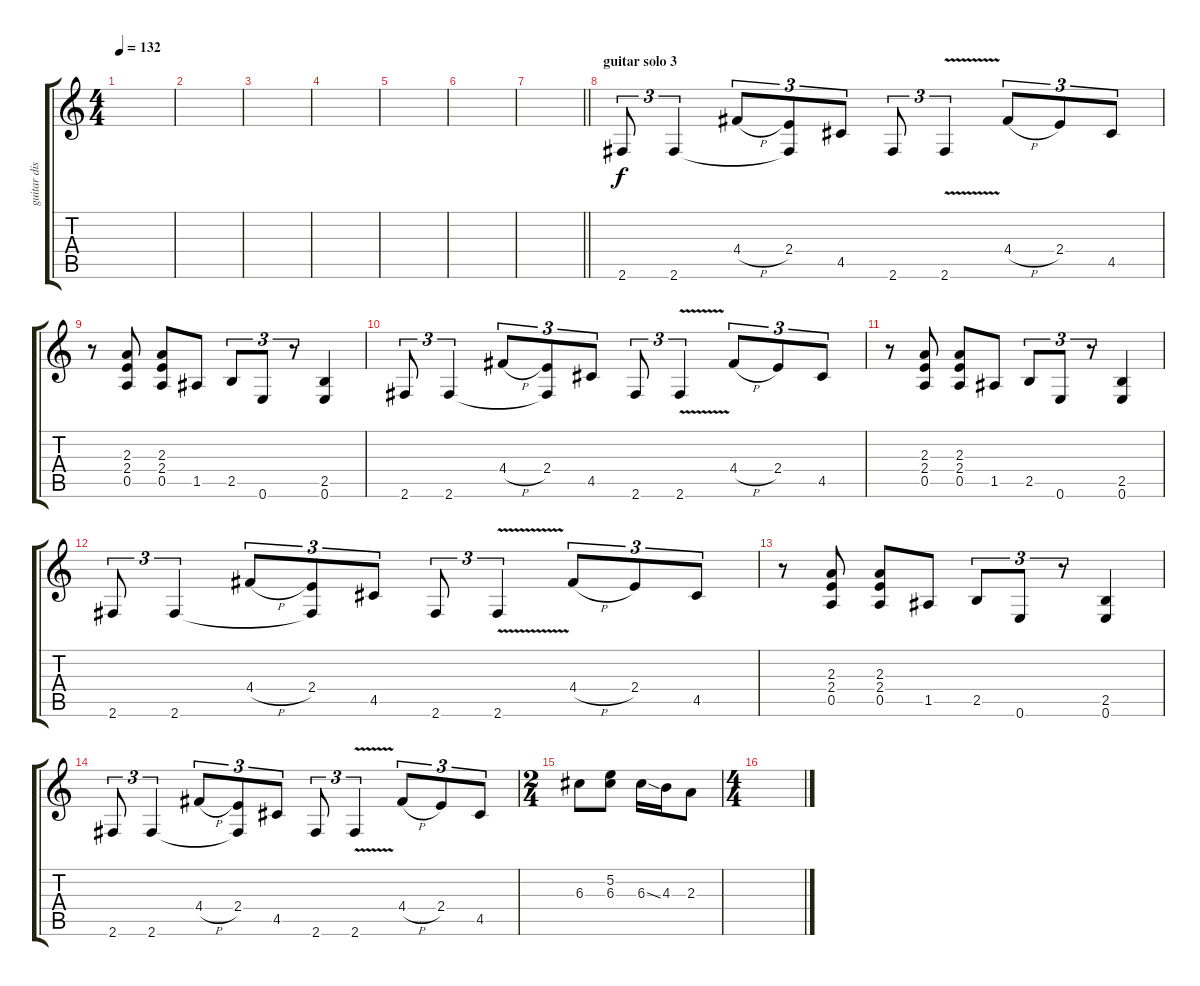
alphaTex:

\track ("guitar dist" "guitar dis") {instrument distortionguitar}
\staff {score tabs}
\tuning (E4 B3 G3 D3 A2 E2) {hide}
\ts (4 4)
\tempo 132
\clef g2
\ks c
|
|
|
|
|
|
\barLineRight lightlight
|
\section ("" "guitar solo 3")
2.6.8{tu (3 2)} 2.6.4{tu (3 2)} 4.4{h}.8{tu (3 2)} (2.4 2.6{t}).8{tu (3 2)} 4.5.8{tu (3 2)} 2.6.8{tu (3 2)} 2.6{v}.4{tu (3 2)} 4.4{h}.8{tu (3 2)} 2.4.8{tu (3 2)} 4.5.8{tu (3 2)} |
r.8 (2.3 2.4 0.5).8 (2.3 2.4 0.5).8 1.5.8 2.5.8{tu (3 2)} 0.6.8{tu (3 2)} r.8{tu (3 2)} (2.5 0.6).4 |
2.6.8{tu (3 2)} 2.6.4{tu (3 2)} 4.4{h}.8{tu (3 2)} (2.4 2.6{t}).8{tu (3 2)} 4.5.8{tu (3 2)} 2.6.8{tu (3 2)} 2.6{v}.4{tu (3 2)} 4.4{h}.8{tu (3 2)} 2.4.8{tu (3 2)} 4.5.8{tu (3 2)} |
r.8 (2.3 2.4 0.5).8 (2.3 2.4 0.5).8 1.5.8 2.5.8{tu (3 2)} 0.6.8{tu (3 2)} r.8{tu (3 2)} (2.5 0.6).4 |
2.6.8{tu (3 2)} 2.6.4{tu (3 2)} 4.4{h}.8{tu (3 2)} (2.4 2.6{t}).8{tu (3 2)} 4.5.8{tu (3 2)} 2.6.8{tu (3 2)} 2.6{v}.4{tu (3 2)} 4.4{h}.8{tu (3 2)} 2.4.8{tu (3 2)} 4.5.8{tu (3 2)} |
r.8 (2.3 2.4 0.5).8 (2.3 2.4 0.5).8 1.5.8 2.5.8{tu (3 2)} 0.6.8{tu (3 2)} r.8{tu (3 2)} (2.5 0.6).4 |
2.6.8{tu (3 2)} 2.6.4{tu (3 2)} 4.4{h}.8{tu (3 2)} (2.4 2.6{t}).8{tu (3 2)} 4.5.8{tu (3 2)} 2.6.8{tu (3 2)} 2.6{v}.4{tu (3 2)} 4.4{h}.8{tu (3 2)} 2.4.8{tu (3 2)} 4.5.8{tu (3 2)} |
\ts (2 4)
6.3.8 (5.2 6.3).8 6.3{ss}.16 4.3.16 2.3.8 |
\ts (4 4)
